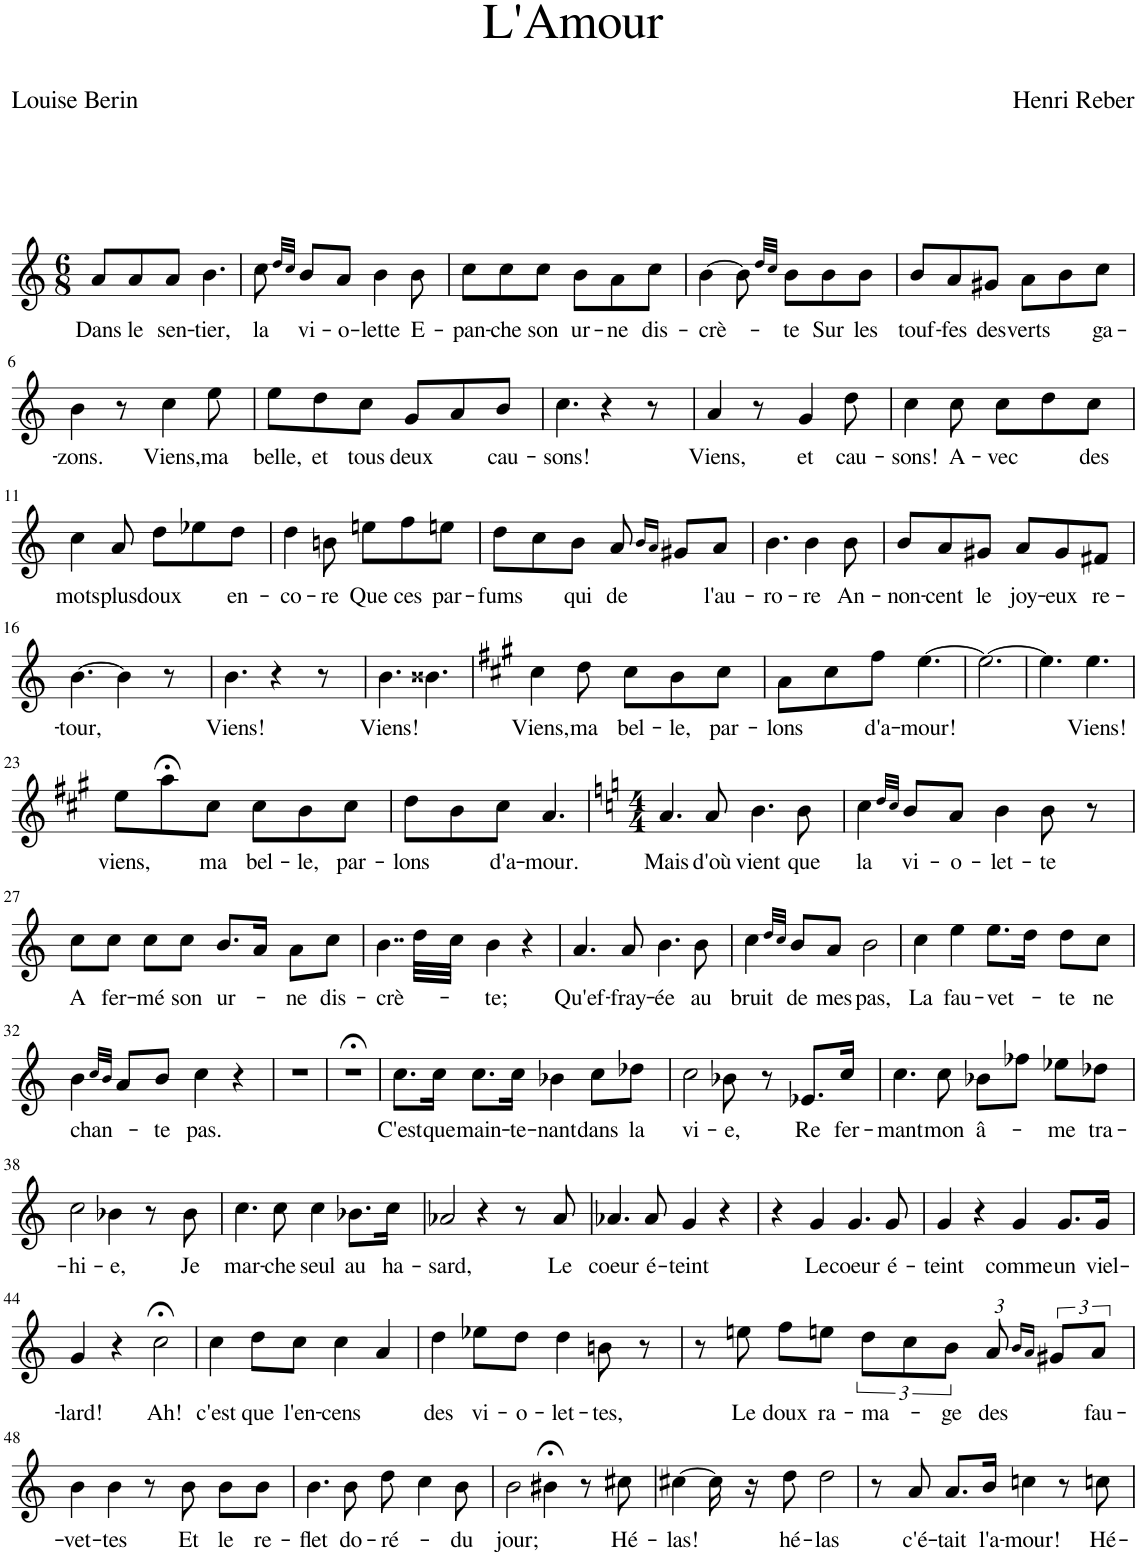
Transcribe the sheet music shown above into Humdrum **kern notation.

**kern	**text
*part1	*part1
*staff1	*staff1
*I"Piano	*
*I'Pno	*
*clefG2	*
*k[]	*
*M6/8	*
=1	=1
!	!LO:LY:b
8a/L	Dans
!	!LO:LY:b
8a/	le
!	!LO:LY:b
8a/J	sen-
!	!LO:LY:b
4.b\	-tier,
=2	=2
!	!LO:LY:b
8cc\	la
32qdd/LLL	.
32qcc/JJJ	.
!	!LO:LY:b
8b/L	vi-
!	!LO:LY:b
8a/J	-o-
!	!LO:LY:b
4b\	-lette
!	!LO:LY:b
8b\	E-
=3	=3
!	!LO:LY:b
8cc\L	-pan-
!	!LO:LY:b
8cc\	-che
!	!LO:LY:b
8cc\J	son
!	!LO:LY:b
8b\L	ur-
!	!LO:LY:b
8a\	-ne
!	!LO:LY:b
8cc\J	dis-
=4	=4
!	!LO:LY:b
[4b\	-crè-
8b\]	.
32qdd/LLL	.
32qcc/JJJ	.
!	!LO:LY:b
8b\L	-te
!	!LO:LY:b
8b\	Sur
!	!LO:LY:b
8b\J	les
=5	=5
!	!LO:LY:b
8b/L	touf-
!	!LO:LY:b
8a/	-fes
!	!LO:LY:b
8g#X/J	des
!	!LO:LY:b
8a\L	verts
8b\	.
!	!LO:LY:b
8cc\J	ga-
!!LO:LB:g=z
=6	=6
!	!LO:LY:b
4b\	-zons.
8r	.
!	!LO:LY:b
4cc\	Viens,
!	!LO:LY:b
8ee\	ma
=7	=7
!	!LO:LY:b
8ee\L	belle,
!	!LO:LY:b
8dd\	et
!	!LO:LY:b
8cc\J	tous
!	!LO:LY:b
8g/L	deux
8a/	.
!	!LO:LY:b
8b/J	cau-
=8	=8
!	!LO:LY:b
4.cc\	-sons!
4r	.
8r	.
=9	=9
!	!LO:LY:b
4a/	Viens,
8r	.
!	!LO:LY:b
4g/	et
!	!LO:LY:b
8dd\	cau-
=10	=10
!	!LO:LY:b
4cc\	-sons!
!	!LO:LY:b
8cc\	A-
!	!LO:LY:b
8cc\L	-vec
8dd\	.
!	!LO:LY:b
8cc\J	des
!!LO:LB:g=z
=11	=11
!	!LO:LY:b
4cc\	mots
!	!LO:LY:b
8a/	plus
!	!LO:LY:b
8dd\L	doux
8ee-X\	.
!	!LO:LY:b
8dd\J	en-
=12	=12
!	!LO:LY:b
4dd\	-co-
!	!LO:LY:b
8bn\	-re
!	!LO:LY:b
8een\L	Que
!	!LO:LY:b
8ff\	ces
!	!LO:LY:b
8een\J	par-
=13	=13
!	!LO:LY:b
8dd\L	-fums
8cc\	.
!	!LO:LY:b
8b\J	qui
!	!LO:LY:b
8a/	de
16qb/LL	.
16qa/JJ	.
8g#X/L	.
!	!LO:LY:b
8a/J	l'au-
=14	=14
!	!LO:LY:b
4.b\	-ro-
!	!LO:LY:b
4b\	-re
!	!LO:LY:b
8b\	An-
=15	=15
!	!LO:LY:b
8b/L	-non-
!	!LO:LY:b
8a/	-cent
!	!LO:LY:b
8g#X/J	le
!	!LO:LY:b
8a/L	joy-
!	!LO:LY:b
8g#/	-eux
!	!LO:LY:b
8f#X/J	re-
!!LO:LB:g=z
=16	=16
!	!LO:LY:b
[4.b\	-tour,
4b\]	.
8r	.
=17	=17
!	!LO:LY:b
4.b\	Viens!
4r	.
8r	.
=18	=18
!	!LO:LY:b
4.b\	Viens!
4.b##X\	.
=19	=19
*k[f#c#g#]	*
!	!LO:LY:b
4cc#\	Viens,
!	!LO:LY:b
8dd\	ma
!	!LO:LY:b
8cc#\L	bel-
!	!LO:LY:b
8b\	-le,
!	!LO:LY:b
8cc#\J	par-
=20	=20
!	!LO:LY:b
8a\L	-lons
8cc#\	.
!	!LO:LY:b
8ff#\J	d'a-
!	!LO:LY:b
[4.ee\	-mour!
=21	=21
2.ee\_	.
=22	=22
4.ee\]	.
!	!LO:LY:b
4.ee\	Viens!
!!LO:LB:g=z
=23	=23
!	!LO:LY:b
8ee\L	viens,
8aa;<\	.
!	!LO:LY:b
8cc#\J	ma
!	!LO:LY:b
8cc#\L	bel-
!	!LO:LY:b
8b\	-le,
!	!LO:LY:b
8cc#\J	par-
=24	=24
!	!LO:LY:b
8dd\L	-lons
8b\	.
!	!LO:LY:b
8cc#\J	d'a-
!	!LO:LY:b
4.a/	-mour.
=25	=25
*k[]	*
*M4/4	*
!	!LO:LY:b
4.a/	Mais
!	!LO:LY:b
8a/	d'où
!	!LO:LY:b
4.b\	vient
!	!LO:LY:b
8b\	que
=26	=26
!	!LO:LY:b
4cc\	la
32qdd/LLL	.
32qcc/JJJ	.
!	!LO:LY:b
8b/L	vi-
!	!LO:LY:b
8a/J	-o-
!	!LO:LY:b
4b\	-let-
!	!LO:LY:b
8b\	-te
8r	.
!!LO:LB:g=z
=27	=27
!	!LO:LY:b
8cc\L	A
!	!LO:LY:b
8cc\J	fer-
!	!LO:LY:b
8cc\L	-mé
!	!LO:LY:b
8cc\J	son
!	!LO:LY:b
8.b/L	ur-
16a/Jk	.
!	!LO:LY:b
8a\L	-ne
!	!LO:LY:b
8cc\J	dis-
=28	=28
!	!LO:LY:b
4..b\	crè-
32dd\LLL	.
32cc\JJJ	.
!	!LO:LY:b
4b\	-te;
4r	.
=29	=29
!	!LO:LY:b
4.a/	Qu'ef-
!	!LO:LY:b
8a/	-fray-
!	!LO:LY:b
4.b\	-ée
!	!LO:LY:b
8b\	au
=30	=30
!	!LO:LY:b
4cc\	bruit
32qdd/LLL	.
32qcc/JJJ	.
!	!LO:LY:b
8b/L	de
!	!LO:LY:b
8a/J	mes
!	!LO:LY:b
2b\	pas,
=31	=31
!	!LO:LY:b
4cc\	La
!	!LO:LY:b
4ee\	fau-
!	!LO:LY:b
8.ee\L	-vet-
16dd\Jk	.
!	!LO:LY:b
8dd\L	-te
!	!LO:LY:b
8cc\J	ne
!!LO:LB:g=z
=32	=32
!	!LO:LY:b
4b\	chan-
32qcc/LLL	.
32qb/JJJ	.
8a/L	.
!	!LO:LY:b
8b/J	-te
!	!LO:LY:b
4cc\	pas.
4r	.
=33	=33
1r	.
=34	=34
1r;<	.
=35	=35
!	!LO:LY:b
8.cc\L	C'est
!	!LO:LY:b
16cc\Jk	que
!	!LO:LY:b
8.cc\L	main-
!	!LO:LY:b
16cc\Jk	-te-
!	!LO:LY:b
4b-X\	-nant
!	!LO:LY:b
8cc\L	dans
!	!LO:LY:b
8dd-X\J	la
=36	=36
!	!LO:LY:b
2cc\	vi-
!	!LO:LY:b
8b-X\	-e,
8r	.
!	!LO:LY:b
8.e-X/L	Re
!	!LO:LY:b
16cc/Jk	fer-
=37	=37
!	!LO:LY:b
4.cc\	-mant
!	!LO:LY:b
8cc\	mon
!	!LO:LY:b
8b-X\L	â-
8ff-X\J	.
!	!LO:LY:b
8ee-X\L	-me
!	!LO:LY:b
8dd-X\J	tra-
!!LO:LB:g=z
=38	=38
!	!LO:LY:b
2cc\	-hi-
!	!LO:LY:b
4b-X\	-e,
8r	.
!	!LO:LY:b
8b-\	Je
=39	=39
!	!LO:LY:b
4.cc\	mar-
!	!LO:LY:b
8cc\	-che
!	!LO:LY:b
4cc\	seul
!	!LO:LY:b
8.b-X\L	au
!	!LO:LY:b
16cc\Jk	ha-
=40	=40
!	!LO:LY:b
2a-X/	-sard,
4r	.
8r	.
!	!LO:LY:b
8a-/	Le
=41	=41
!	!LO:LY:b
4.a-X/	coeur
!	!LO:LY:b
8a-/	é-
!	!LO:LY:b
4g/	-teint
4r	.
=42	=42
4r	.
!	!LO:LY:b
4g/	Le
!	!LO:LY:b
4.g/	coeur
!	!LO:LY:b
8g/	é-
=43	=43
!	!LO:LY:b
4g/	-teint
4r	.
!	!LO:LY:b
4g/	comme
!	!LO:LY:b
8.g/L	un
!	!LO:LY:b
16g/Jk	viel-
!!LO:LB:g=z
=44	=44
!	!LO:LY:b
4g/	-lard!
4r	.
!	!LO:LY:b
2cc;<\	Ah!
=45	=45
!	!LO:LY:b
4cc\	c'est
!	!LO:LY:b
8dd\L	que
!	!LO:LY:b
8cc\J	l'en-
!	!LO:LY:b
4cc\	-cens
4a/	.
=46	=46
!	!LO:LY:b
4dd\	des
!	!LO:LY:b
8ee-X\L	vi-
!	!LO:LY:b
8dd\J	-o-
!	!LO:LY:b
4dd\	-let-
!	!LO:LY:b
8bn\	-tes,
8r	.
=47	=47
8r	.
!	!LO:LY:b
8een\	Le
!	!LO:LY:b
8ff\L	doux
!	!LO:LY:b
8een\J	ra-
!	!LO:LY:b
12dd\L	-ma-
12cc\	.
!	!LO:LY:b
12b\J	-ge
!	!LO:LY:b
12a/	des
16qb/LL	.
16qa/JJ	.
12g#X/L	.
!	!LO:LY:b
12a/J	fau-
!!LO:LB:g=z
=48	=48
!	!LO:LY:b
4b\	-vet-
!	!LO:LY:b
4b\	-tes
8r	.
!	!LO:LY:b
8b\	Et
!	!LO:LY:b
8b\L	le
!	!LO:LY:b
8b\J	re-
=49	=49
!	!LO:LY:b
4.b\	-flet
!	!LO:LY:b
8b\	do-
!	!LO:LY:b
8dd\	-ré-
4cc\	.
!	!LO:LY:b
8b\	du
=50	=50
!	!LO:LY:b
2b\	jour;
4b#X;<\	.
8r	.
!	!LO:LY:b
8cc#X\	Hé-
=51	=51
!	!LO:LY:b
[4cc#X\	-las!
16cc#\]	.
16r	.
!	!LO:LY:b
8dd\	hé-
!	!LO:LY:b
2dd\	-las
=52	=52
8r	.
!	!LO:LY:b
8a/	c'é-
!	!LO:LY:b
8.a/L	-tait
!	!LO:LY:b
16b/Jk	l'a-
!	!LO:LY:b
4ccn\	-mour!
8r	.
!	!LO:LY:b
8ccn\	Hé-
=	=
*-	*-
